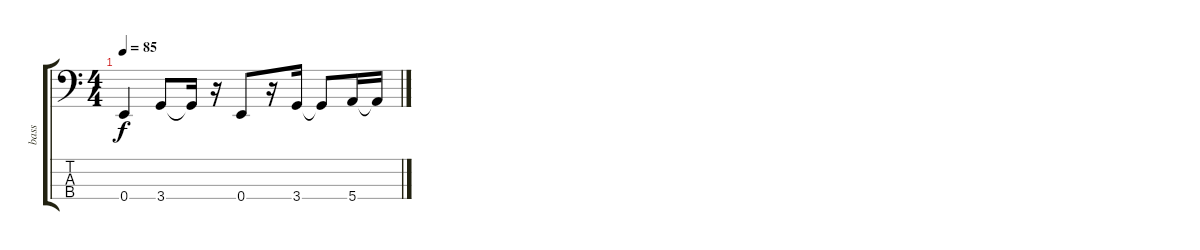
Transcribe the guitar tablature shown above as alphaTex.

\track ("bass" "bass") {instrument electricbasspick}
\staff {score tabs}
\tuning (G2 D2 A1 E1) {hide}
\ts (4 4)
\tempo 85
\clef f4
\ks c
0.4.4{dy f} 3.4.8 3.4{t}.16 r.16 0.4.8 r.16 3.4.16 3.4{t}.8 5.4.16 5.4{t}.16
